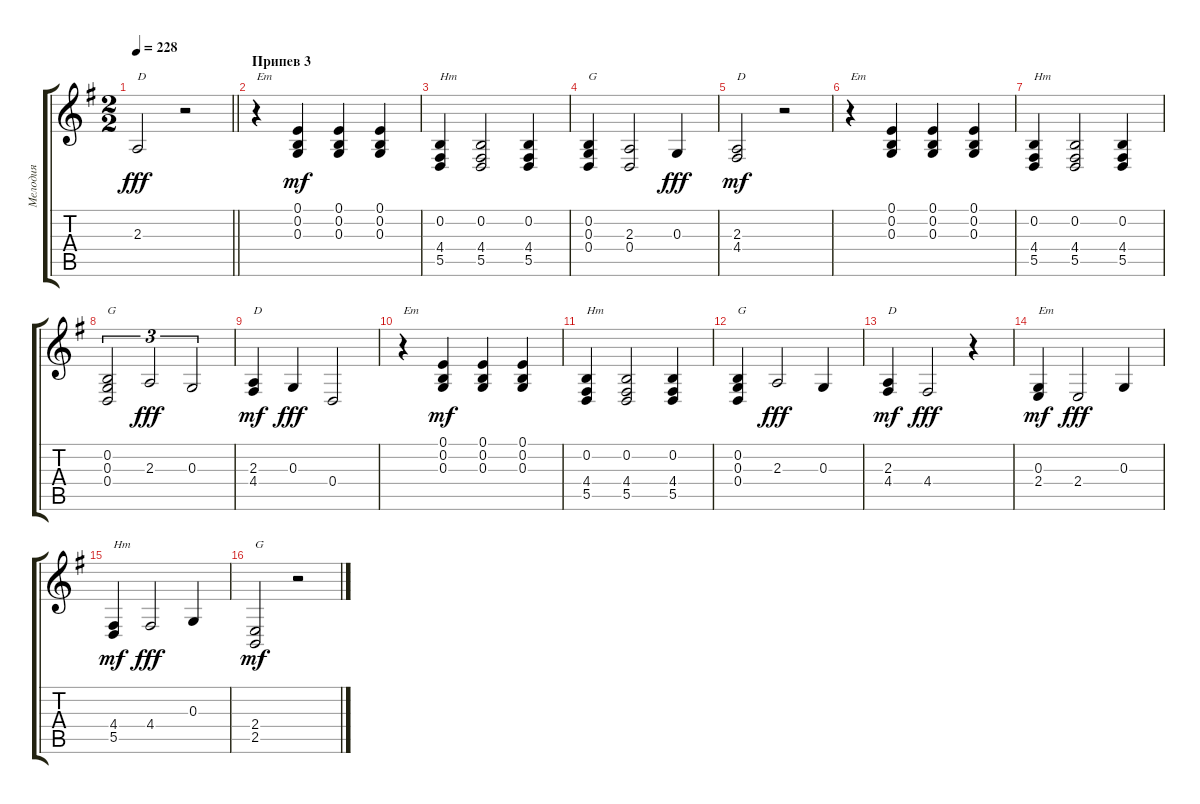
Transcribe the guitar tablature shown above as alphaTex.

\track ("Мелодия" "Мелодия") {instrument accordion}
\staff {score tabs}
\tuning (E4 B3 G3 D3 A2 E2) {hide}
\ts (2 2)
\tempo 228
\clef g2
\barLineRight lightlight
\ks eminor
2.3.2{txt "D" dy fff} r.2 |
\section ("" "Припев 3")
r.4{txt "Em"} (0.1 0.2 0.3).4{dy mf} (0.1 0.2 0.3).4 (0.1 0.2 0.3).4 |
(0.2 4.4 5.5).4{txt "Hm"} (0.2 4.4 5.5).2 (0.2 4.4 5.5).4 |
(0.2 0.3 0.4).4{txt "G"} (2.3 0.4).2 0.3.4{dy fff} |
(2.3 4.4).2{txt "D" dy mf} r.2 |
r.4{txt "Em"} (0.1 0.2 0.3).4 (0.1 0.2 0.3).4 (0.1 0.2 0.3).4 |
(0.2 4.4 5.5).4{txt "Hm"} (0.2 4.4 5.5).2 (0.2 4.4 5.5).4 |
(0.2 0.3 0.4).2{tu (3 2) txt "G"} 2.3.2{tu (3 2) dy fff} 0.3.2{tu (3 2)} |
(2.3 4.4).4{txt "D" dy mf} 0.3.4{dy fff} 0.4.2 |
r.4{txt "Em"} (0.1 0.2 0.3).4{dy mf} (0.1 0.2 0.3).4 (0.1 0.2 0.3).4 |
(0.2 4.4 5.5).4{txt "Hm"} (0.2 4.4 5.5).2 (0.2 4.4 5.5).4 |
(0.2 0.3 0.4).4{txt "G"} 2.3.2{dy fff} 0.3.4 |
(2.3 4.4).4{txt "D" dy mf} 4.4.2{dy fff} r.4 |
(0.3 2.4).4{txt "Em" dy mf} 2.4.2{dy fff} 0.3.4 |
(4.4 5.5).4{txt "Hm" dy mf} 4.4.2{dy fff} 0.3.4 |
(2.4 2.5).2{txt "G" dy mf} r.2
